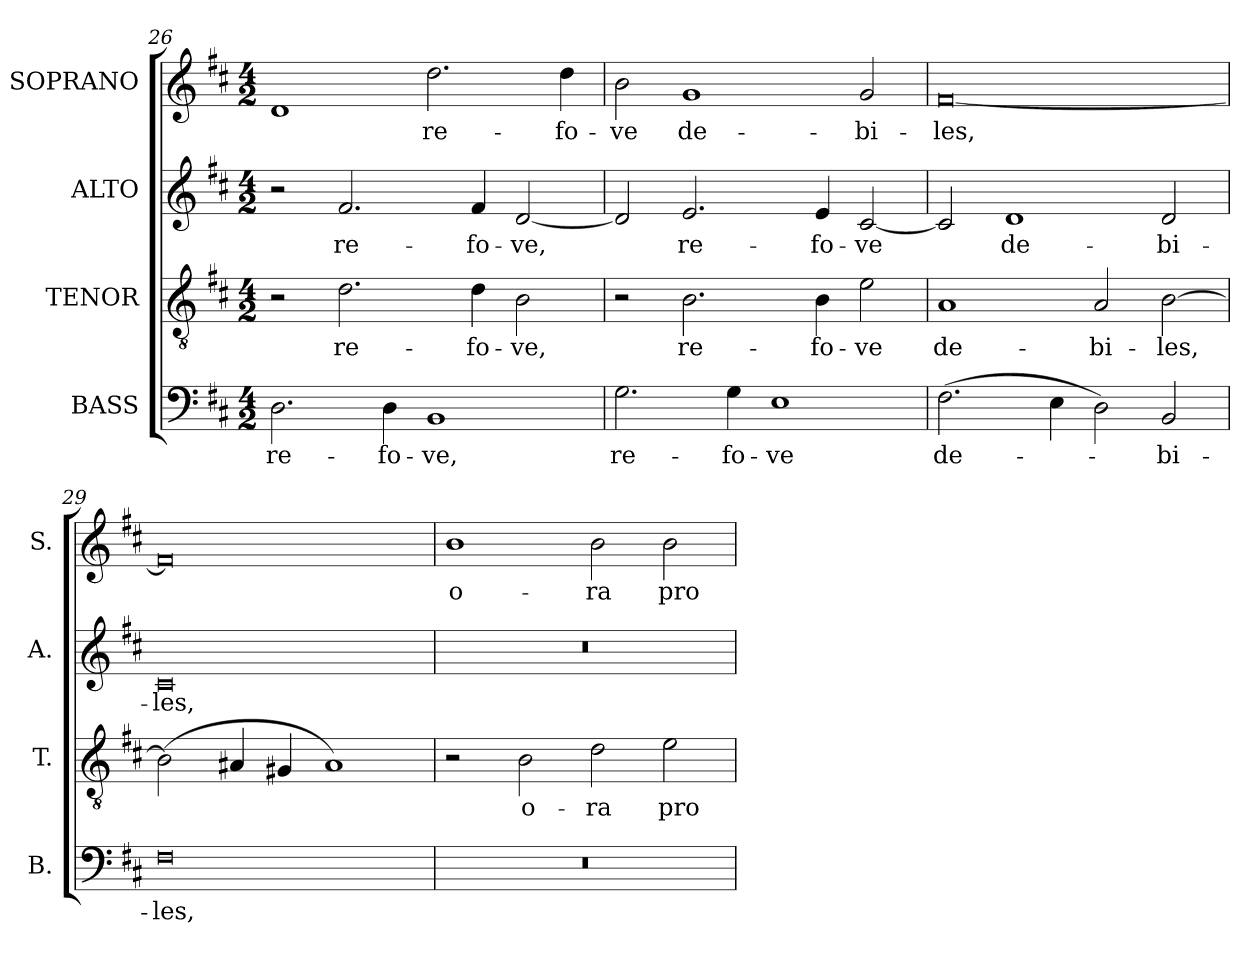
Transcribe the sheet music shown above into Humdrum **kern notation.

**kern	**text	**kern	**text	**kern	**text	**kern	**text
*part4	*part4	*part3	*part3	*part2	*part2	*part1	*part1
*staff4	*staff4	*staff3	*staff3	*staff2	*staff2	*staff1	*staff1
*I"BASS	*	*I"TENOR	*	*I"ALTO	*	*I"SOPRANO	*
*I'B.	*	*I'T.	*	*I'A.	*	*I'S.	*
!!LO:LB:g=z
*clefF4	*	*clefGv2	*	*clefG2	*	*clefG2	*
*	*	*ITrd7c12	*	*	*	*	*
*k[f#c#]	*	*k[f#c#]	*	*k[f#c#]	*	*k[f#c#]	*
*D:	*	*D:	*	*D:	*	*D:	*
*M4/2	*	*M4/2	*	*M4/2	*	*M4/2	*
=26	=26	=26	=26	=26	=26	=26	=26
!	!LO:LY:b:color=#000000	!	!	!	!	!	!
2.Di\	re-	2r	.	2r	.	1di	.
!	!	!	!LO:LY:b:color=#000000	!	!	!	!
!	!	!	!	!	!LO:LY:b:color=#000000	!	!
.	.	2.Di\	re-	2.f#i/	re-	.	.
!	!LO:LY:b:color=#000000	!	!	!	!	!	!
4Di\	-fo-	.	.	.	.	.	.
!	!LO:LY:b:color=#000000	!	!	!	!	!	!
!	!	!	!	!	!	!	!LO:LY:b:color=#000000
1BBi	-ve,	.	.	.	.	2.ddi\	re-
!	!	!	!LO:LY:b:color=#000000	!	!	!	!
!	!	!	!	!	!LO:LY:b:color=#000000	!	!
.	.	4Di\	-fo-	4f#i/	-fo-	.	.
!	!	!	!LO:LY:b:color=#000000	!	!	!	!
!	!	!	!	!	!LO:LY:b:color=#000000	!	!
.	.	2BBi\	-ve,	[2di/	-ve,	.	.
!	!	!	!	!	!	!	!LO:LY:b:color=#000000
.	.	.	.	.	.	4ddi\	-fo-
=27	=27	=27	=27	=27	=27	=27	=27
!	!LO:LY:b:color=#000000	!	!	!	!	!	!
!	!	!	!	!	!	!	!LO:LY:b:color=#000000
2.Gi\	re-	2r	.	2di/]	.	2bi\	-ve
!	!	!	!LO:LY:b:color=#000000	!	!	!	!
!	!	!	!	!	!LO:LY:b:color=#000000	!	!
!	!	!	!	!	!	!	!LO:LY:b:color=#000000
.	.	2.BBi\	re-	2.ei/	re-	1gi	de-
!	!LO:LY:b:color=#000000	!	!	!	!	!	!
4Gi\	-fo-	.	.	.	.	.	.
!	!LO:LY:b:color=#000000	!	!	!	!	!	!
1Ei	-ve	.	.	.	.	.	.
!	!	!	!LO:LY:b:color=#000000	!	!	!	!
!	!	!	!	!	!LO:LY:b:color=#000000	!	!
.	.	4BBi\	-fo-	4ei/	-fo-	.	.
!	!	!	!LO:LY:b:color=#000000	!	!	!	!
!	!	!	!	!	!LO:LY:b:color=#000000	!	!
!	!	!	!	!	!	!	!LO:LY:b:color=#000000
.	.	2Ei\	-ve	[2c#i/	-ve	2gi/	-bi-
=28	=28	=28	=28	=28	=28	=28	=28
!	!LO:LY:b:color=#000000	!	!	!	!	!	!
!	!	!	!LO:LY:b:color=#000000	!	!	!	!
!	!	!	!	!	!	!	!LO:LY:b:color=#000000
(2.F#i\	de-	1AAi	de-	2c#i/]	.	[0f#i	-les,
!	!	!	!	!	!LO:LY:b:color=#000000	!	!
.	.	.	.	1di	de-	.	.
4Ei\	.	.	.	.	.	.	.
!	!	!	!LO:LY:b:color=#000000	!	!	!	!
2Di\)	.	2AAi/	-bi-	.	.	.	.
!	!LO:LY:b:color=#000000	!	!	!	!	!	!
!	!	!	!LO:LY:b:color=#000000	!	!	!	!
!	!	!	!	!	!LO:LY:b:color=#000000	!	!
2BBi/	-bi-	[2BBi\	-les,	2di/	-bi-	.	.
=29	=29	=29	=29	=29	=29	=29	=29
!	!LO:LY:b:color=#000000	!	!	!	!	!	!
!	!	!	!	!	!LO:LY:b:color=#000000	!	!
0F#i	-les,	(2BBi\]	.	0c#i	-les,	0f#i]	.
.	.	4AA#Xi/	.	.	.	.	.
.	.	4GG#Xi/	.	.	.	.	.
.	.	1AA#i)	.	.	.	.	.
=30	=30	=30	=30	=30	=30	=30	=30
!LO:N:vis=1	!	!	!	!LO:N:vis=1	!	!	!
!	!	!	!	!	!	!	!LO:LY:b:color=#000000
0r	.	2r	.	0r	.	1bi	o-
!	!	!	!LO:LY:b:color=#000000	!	!	!	!
.	.	2BBi\	o-	.	.	.	.
!	!	!	!LO:LY:b:color=#000000	!	!	!	!
!	!	!	!	!	!	!	!LO:LY:b:color=#000000
.	.	2Di\	-ra	.	.	2bi\	-ra
!	!	!	!LO:LY:b:color=#000000	!	!	!	!
!	!	!	!	!	!	!	!LO:LY:b:color=#000000
.	.	2Ei\	pro	.	.	2bi\	pro
=	=	=	=	=	=	=	=
*-	*-	*-	*-	*-	*-	*-	*-
